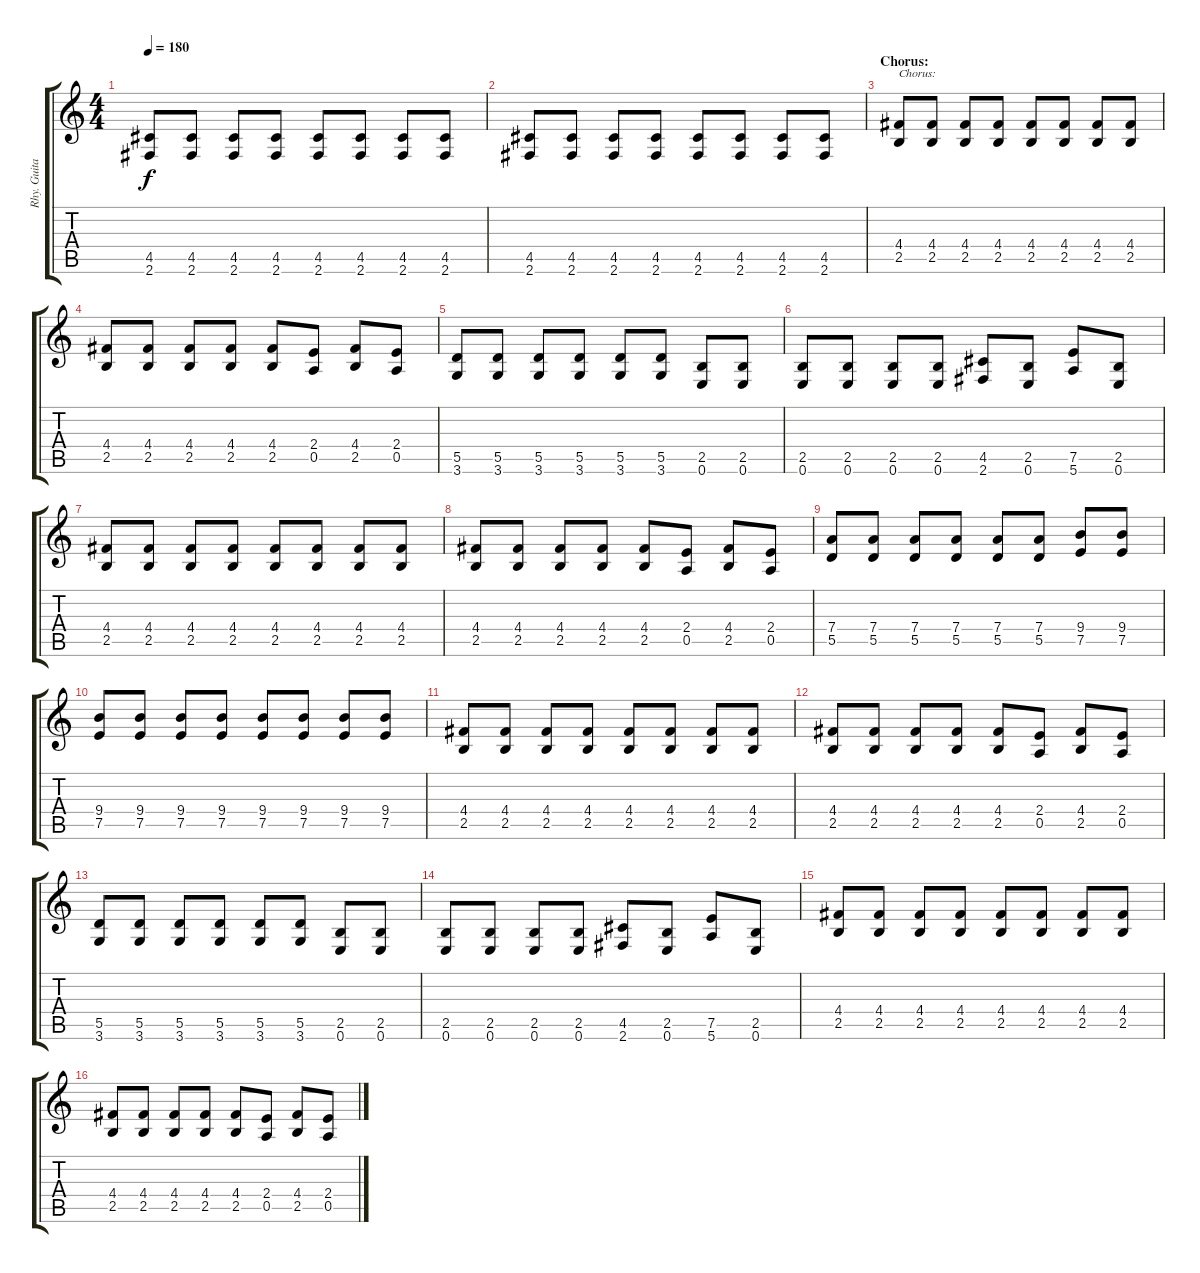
\track ("Rhy. Guitar 1" "Rhy. Guita") {instrument overdrivenguitar}
\staff {score tabs}
\tuning (E4 B3 G3 D3 A2 E2) {hide}
\ts (4 4)
\tempo 180
\clef g2
\ks c
(4.5 2.6).8{dy f} (4.5 2.6).8 (4.5 2.6).8 (4.5 2.6).8 (4.5 2.6).8 (4.5 2.6).8 (4.5 2.6).8 (4.5 2.6).8 |
(4.5 2.6).8 (4.5 2.6).8 (4.5 2.6).8 (4.5 2.6).8 (4.5 2.6).8 (4.5 2.6).8 (4.5 2.6).8 (4.5 2.6).8 |
\section ("" "Chorus:")
(4.4 2.5).8{txt "Chorus:"} (4.4 2.5).8 (4.4 2.5).8 (4.4 2.5).8 (4.4 2.5).8 (4.4 2.5).8 (4.4 2.5).8 (4.4 2.5).8 |
(4.4 2.5).8 (4.4 2.5).8 (4.4 2.5).8 (4.4 2.5).8 (4.4 2.5).8 (2.4 0.5).8 (4.4 2.5).8 (2.4 0.5).8 |
(5.5 3.6).8 (5.5 3.6).8 (5.5 3.6).8 (5.5 3.6).8 (5.5 3.6).8 (5.5 3.6).8 (2.5 0.6).8 (2.5 0.6).8 |
(2.5 0.6).8 (2.5 0.6).8 (2.5 0.6).8 (2.5 0.6).8 (4.5 2.6).8 (2.5 0.6).8 (7.5 5.6).8 (2.5 0.6).8 |
(4.4 2.5).8 (4.4 2.5).8 (4.4 2.5).8 (4.4 2.5).8 (4.4 2.5).8 (4.4 2.5).8 (4.4 2.5).8 (4.4 2.5).8 |
(4.4 2.5).8 (4.4 2.5).8 (4.4 2.5).8 (4.4 2.5).8 (4.4 2.5).8 (2.4 0.5).8 (4.4 2.5).8 (2.4 0.5).8 |
(7.4 5.5).8 (7.4 5.5).8 (7.4 5.5).8 (7.4 5.5).8 (7.4 5.5).8 (7.4 5.5).8 (9.4 7.5).8 (9.4 7.5).8 |
(9.4 7.5).8 (9.4 7.5).8 (9.4 7.5).8 (9.4 7.5).8 (9.4 7.5).8 (9.4 7.5).8 (9.4 7.5).8 (9.4 7.5).8 |
(4.4 2.5).8 (4.4 2.5).8 (4.4 2.5).8 (4.4 2.5).8 (4.4 2.5).8 (4.4 2.5).8 (4.4 2.5).8 (4.4 2.5).8 |
(4.4 2.5).8 (4.4 2.5).8 (4.4 2.5).8 (4.4 2.5).8 (4.4 2.5).8 (2.4 0.5).8 (4.4 2.5).8 (2.4 0.5).8 |
(5.5 3.6).8 (5.5 3.6).8 (5.5 3.6).8 (5.5 3.6).8 (5.5 3.6).8 (5.5 3.6).8 (2.5 0.6).8 (2.5 0.6).8 |
(2.5 0.6).8 (2.5 0.6).8 (2.5 0.6).8 (2.5 0.6).8 (4.5 2.6).8 (2.5 0.6).8 (7.5 5.6).8 (2.5 0.6).8 |
(4.4 2.5).8 (4.4 2.5).8 (4.4 2.5).8 (4.4 2.5).8 (4.4 2.5).8 (4.4 2.5).8 (4.4 2.5).8 (4.4 2.5).8 |
(4.4 2.5).8 (4.4 2.5).8 (4.4 2.5).8 (4.4 2.5).8 (4.4 2.5).8 (2.4 0.5).8 (4.4 2.5).8 (2.4 0.5).8
